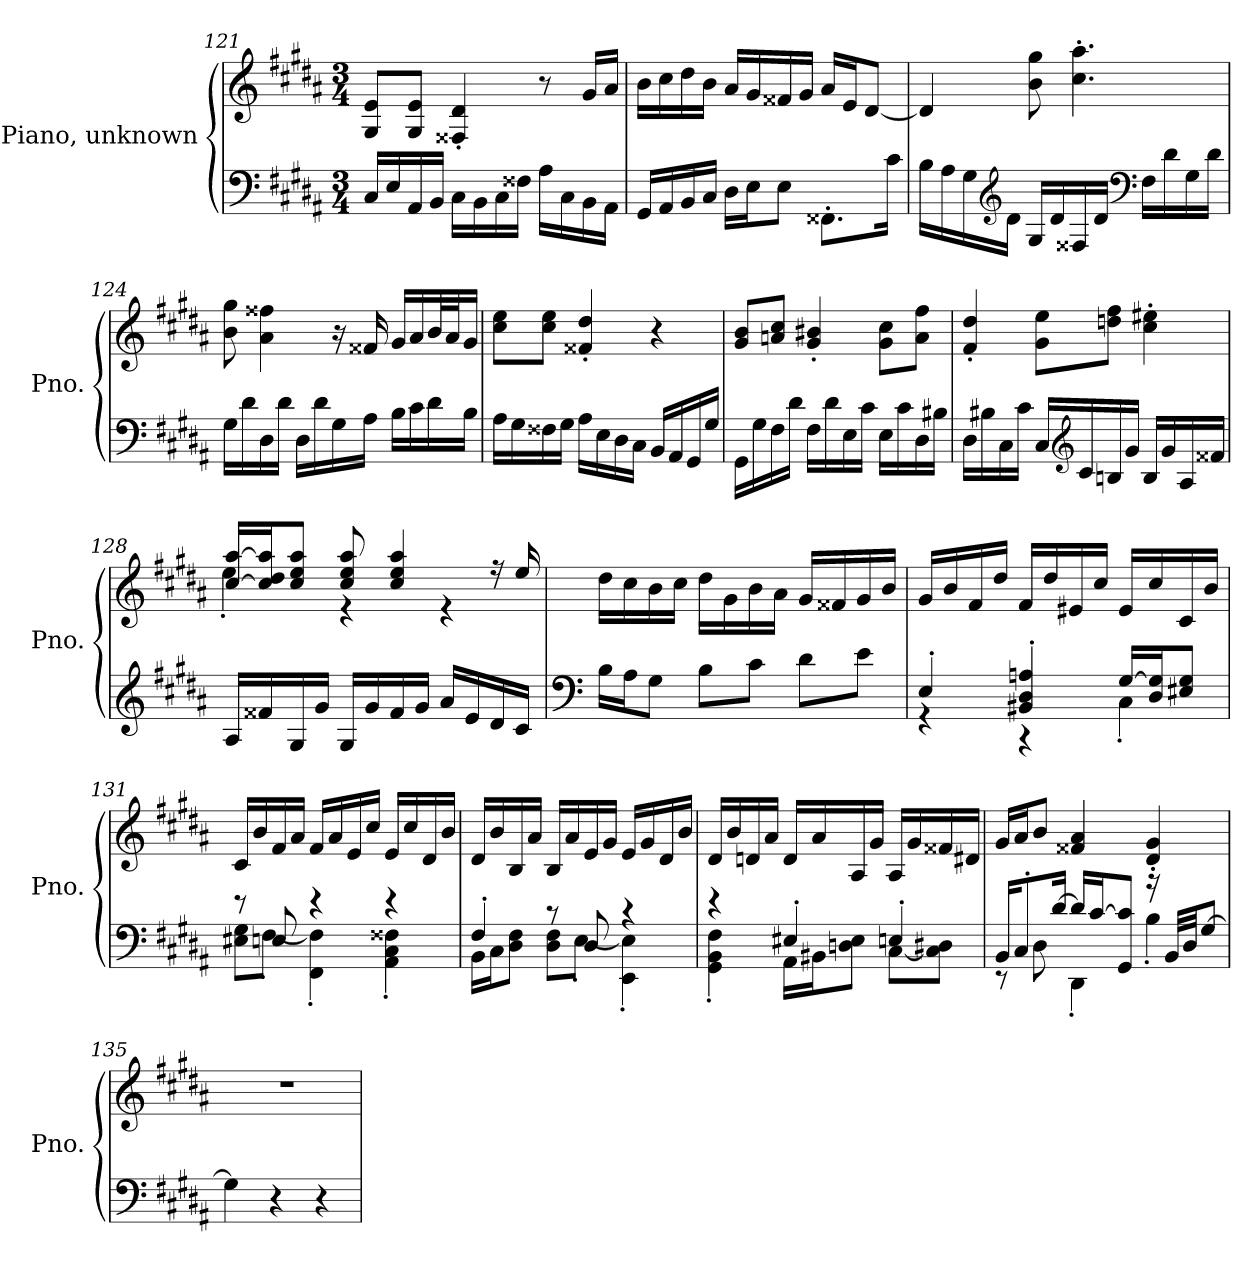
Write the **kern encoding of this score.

**kern	**kern
*part1	*part1
*staff2	*staff1
*I"Piano, unknown	*
*I'Pno.	*
*clefF4	*clefG2
*k[f#c#g#d#a#]	*k[f#c#g#d#a#]
*M3/4	*M3/4
=121	=121
16C#/LL	8G#/ 8e/L
16E/	.
16AA#/	8G#/ 8e/J
16BB/JJ	.
16C#\LL	4F##X/' 4d#/'
16BB\	.
16C#\	.
16F##X\JJ	.
16A#\LL	8r
16C#\	.
16BB\	16g#/LL
16AA#\JJ	16a#/JJ
=122	=122
16GG#/LL	16b\LL
16AA#/	16cc#\
16BB/	16dd#\
16C#/JJ	16b\JJ
16D#\LL	16a#/LL
16E\J	16g#/
8E\J	16f##X/
.	16g#/JJ
8.FF##X'\L	16a#/LL
.	16e/J
.	[8d#/J
16c#\Jk	.
!!LO:LB:g=z
=123	=123
16B\LL	4d#/]
16A#\	.
16G#\	.
*clefG2	*
16d#\JJ	.
16G#/LL	8b\ 8gg#\
16d#/	.
16F##X/	4.cc#\' 4.aa#\'
16d#/JJ	.
*clefF4	*
16F##\LL	.
16d#\	.
16G#\	.
16d#\JJ	.
=124	=124
16G#\LL	8b\ 8gg#\
16d#\	.
16D#\	4a#\ 4ff##X\
16d#\JJ	.
16D#\LL	.
16d#\	.
16G#\	16r
16A#\JJ	16f##X/
16B\LL	16g#/LL
16c#\	16a#/
16d#\	32b/L
.	32a#/J
16B\JJ	16g#/JJ
!!LO:PB:g=z
=125	=125
16A#\LL	8cc#\ 8ee\L
16G#\	.
16F##X\	8cc#\ 8ee\J
16G#\JJ	.
16A#\LL	4f##X/' 4dd#/'
16E\	.
16D#\	.
16C#\JJ	.
16BB/LL	4r
16AA#/	.
16GG#/	.
16G#/JJ	.
=126	=126
16GG#\LL	8g#/ 8b/L
16G#\	.
16F#\	8an/ 8cc#/J
16d#\JJ	.
16F#\LL	4g#/' 4b#X/'
16d#\	.
16E\	.
16c#\JJ	.
16E\LL	8g#\ 8cc#\L
16c#\	.
16D#\	8a\ 8ff#\J
16B#X\JJ	.
=127	=127
16D#\LL	4f#/' 4dd#/'
16B#X\	.
16C#\	.
16c#\JJ	.
16C#/LL	8g#\ 8ee\L
*clefG2	*
16c#/	.
16Bn/	8ddn\ 8ff#\J
16g#/JJ	.
16B/LL	4cc#\' 4ee#X\'
16g#/	.
16A#/	.
16f##X/JJ	.
!!LO:LB:g=z
=128	=128
*	*^
16A#/LL	[16cc#/ [16aa#/LL	4ee'\
16f##X/	16cc#/] 16dd#/ 16aa#/]J	.
16G#/	8cc#/ 8ee/ 8aa#/J	.
16g#/JJ	.	.
16G#/LL	8cc#/ 8ee/ 8aa#/	4r
16g#/	.	.
16f##/	4cc#/ 4ee/ 4aa#/	.
16g#/JJ	.	.
16a#/LL	.	4r
16e/	.	.
16d#/	16r	.
16c#/JJ	16ee/	.
*	*v	*v
=129	=129
*clefF4	*
16B\LL	16dd#\LL
16A#\J	16cc#\
8G#\J	16b\
.	16cc#\JJ
8B\L	16dd#\LL
.	16g#\
8c#\J	16b\
.	16a#\JJ
8d#\L	16g#/LL
.	16f##X/
8e\J	16g#/
.	16b/JJ
=130	=130
*^	*
4E'/	4r	16g#/LL
.	.	16b/
.	.	16f#/
.	.	16dd#/JJ
4BB#X/' 4D#/' 4An/'	4r	16f#/LL
.	.	16dd#/
.	.	16e#X/
.	.	16cc#/JJ
[16G#/LL	4C#'\	16e#/LL
16D#/ 16G#/]J	.	16cc#/
8E#X/ 8G#/J	.	16c#/
.	.	16b/JJ
!!LO:LB:g=z
=131	=131	=131
8r	8E#X\ 8G#\L	16c#/LL
.	.	16b/
8En/	[8F#'\J	16f#/
.	.	16a#/JJ
4r	4FF#\' 4F#\]'	16f#/LL
.	.	16a#/
.	.	16e/
.	.	16cc#/JJ
4r	4AA#\' 4C#\' 4F##X\'	16e/LL
.	.	16cc#/
.	.	16d#/
.	.	16b/JJ
=132	=132	=132
4F#'/	16BB\LL	16d#/LL
.	16C#\J	16b/
.	8D#\ 8F#\J	16B/
.	.	16a#/JJ
8r	8D#\ 8F#\L	16B/LL
.	.	16a#/
8D#/	[8E'\J	16e/
.	.	16g#/JJ
4r	4EE\' 4E\]'	16e/LL
.	.	16g#/
.	.	16d#/
.	.	16b/JJ
=133	=133	=133
4r	4GG#\' 4BB\' 4F#\'	16d#/LL
.	.	16b/
.	.	16dn/
.	.	16a#/JJ
4E#X'/	16AA#\LL	16d/LL
.	16BB#X\J	16a#/
.	8Dn\ 8E#\J	16A#/
.	.	16g#/JJ
4En'/	[8C#\L	16A#/LL
.	.	16g#/
.	8C#\] 8D#X\J	16f##X/
.	.	16d#X/JJ
!!LO:LB:g=z
=134	=134	=134
16BB/KL	8r	16g#/LL
8C#'/	.	16a#/J
.	8D#\	8b/J
[16d#/Jk	.	.
16d#/LL]	4DD#'\	4f##X/ 4a#/
[16c#/J	.	.
8GG#/ 8c#/]J	.	.
16r	4B'\	4d#/' 4g#/'
32BB/LLL	.	.
32D#/JJ	.	.
[8G#/J	.	.
*v	*v	*
=135	=135
4G#\]	2.r
4r	.
4r	.
=	=
*-	*-
